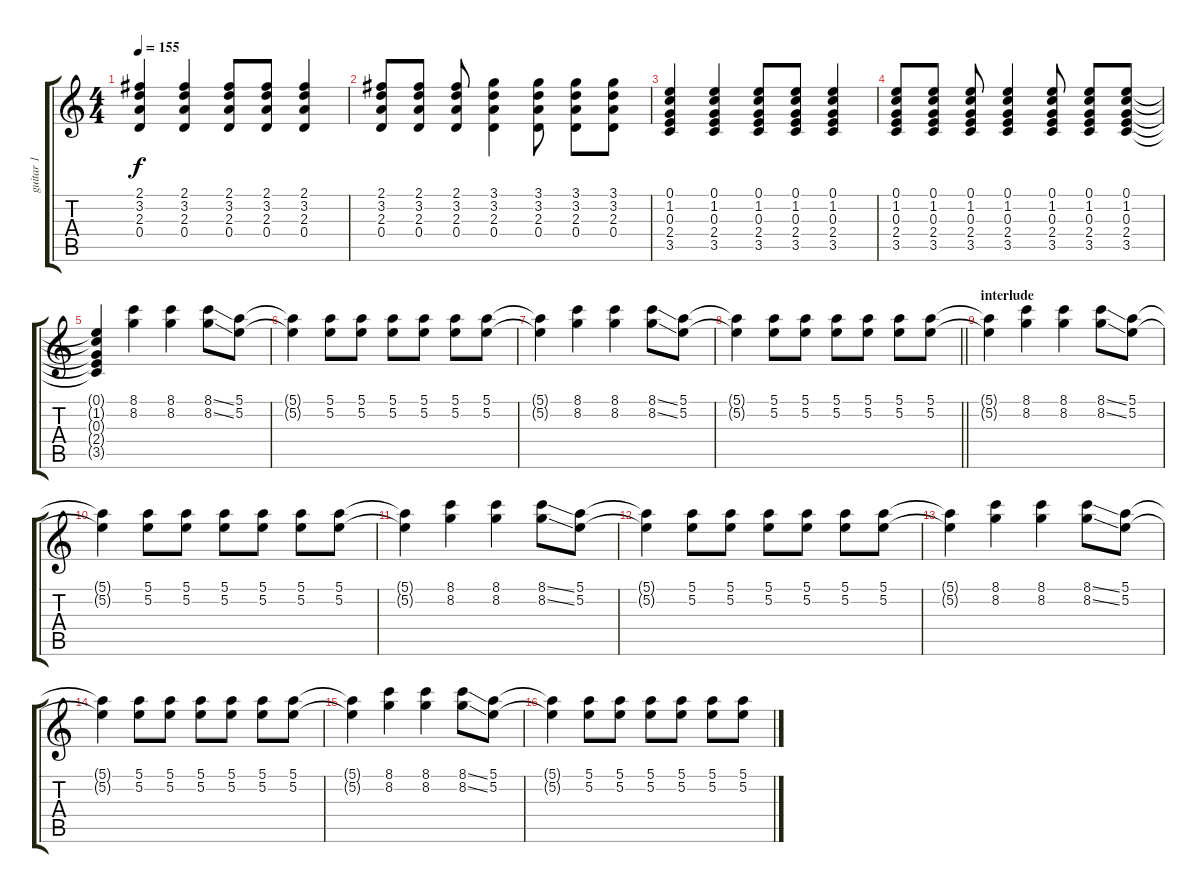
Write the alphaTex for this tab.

\track ("guitar 1" "guitar 1") {instrument electricguitarjazz}
\staff {score tabs}
\tuning (E4 B3 G3 D3 A2 E2) {hide}
\ts (4 4)
\tempo 155
\clef g2
\ks c
(2.1 3.2 2.3 0.4).4{dy f} (2.1 3.2 2.3 0.4).4 (2.1 3.2 2.3 0.4).8 (2.1 3.2 2.3 0.4).8 (2.1 3.2 2.3 0.4).4 |
(2.1 3.2 2.3 0.4).8 (2.1 3.2 2.3 0.4).8 (2.1 3.2 2.3 0.4).8 (3.1 3.2 2.3 0.4).4 (3.1 3.2 2.3 0.4).8 (3.1 3.2 2.3 0.4).8 (3.1 3.2 2.3 0.4).8 |
(0.1 1.2 0.3 2.4 3.5).4 (0.1 1.2 0.3 2.4 3.5).4 (0.1 1.2 0.3 2.4 3.5).8 (0.1 1.2 0.3 2.4 3.5).8 (0.1 1.2 0.3 2.4 3.5).4 |
(0.1 1.2 0.3 2.4 3.5).8 (0.1 1.2 0.3 2.4 3.5).8 (0.1 1.2 0.3 2.4 3.5).8 (0.1 1.2 0.3 2.4 3.5).4 (0.1 1.2 0.3 2.4 3.5).8 (0.1 1.2 0.3 2.4 3.5).8 (0.1 1.2 0.3 2.4 3.5).8 |
(0.1{t} 1.2{t} 0.3{t} 2.4{t} 3.5{t}).4 (8.1 8.2).4 (8.1 8.2).4 (8.1{ss} 8.2{ss}).8 (5.1 5.2).8 |
(5.1{t} 5.2{t}).4 (5.1 5.2).8 (5.1 5.2).8 (5.1 5.2).8 (5.1 5.2).8 (5.1 5.2).8 (5.1 5.2).8 |
(5.1{t} 5.2{t}).4 (8.1 8.2).4 (8.1 8.2).4 (8.1{ss} 8.2{ss}).8 (5.1 5.2).8 |
\barLineRight lightlight
(5.1{t} 5.2{t}).4 (5.1 5.2).8 (5.1 5.2).8 (5.1 5.2).8 (5.1 5.2).8 (5.1 5.2).8 (5.1 5.2).8 |
\section ("" "interlude")
(5.1{t} 5.2{t}).4 (8.1 8.2).4 (8.1 8.2).4 (8.1{ss} 8.2{ss}).8 (5.1 5.2).8 |
(5.1{t} 5.2{t}).4 (5.1 5.2).8 (5.1 5.2).8 (5.1 5.2).8 (5.1 5.2).8 (5.1 5.2).8 (5.1 5.2).8 |
(5.1{t} 5.2{t}).4 (8.1 8.2).4 (8.1 8.2).4 (8.1{ss} 8.2{ss}).8 (5.1 5.2).8 |
(5.1{t} 5.2{t}).4 (5.1 5.2).8 (5.1 5.2).8 (5.1 5.2).8 (5.1 5.2).8 (5.1 5.2).8 (5.1 5.2).8 |
(5.1{t} 5.2{t}).4 (8.1 8.2).4 (8.1 8.2).4 (8.1{ss} 8.2{ss}).8 (5.1 5.2).8 |
(5.1{t} 5.2{t}).4 (5.1 5.2).8 (5.1 5.2).8 (5.1 5.2).8 (5.1 5.2).8 (5.1 5.2).8 (5.1 5.2).8 |
(5.1{t} 5.2{t}).4 (8.1 8.2).4 (8.1 8.2).4 (8.1{ss} 8.2{ss}).8 (5.1 5.2).8 |
(5.1{t} 5.2{t}).4 (5.1 5.2).8 (5.1 5.2).8 (5.1 5.2).8 (5.1 5.2).8 (5.1 5.2).8 (5.1 5.2).8
